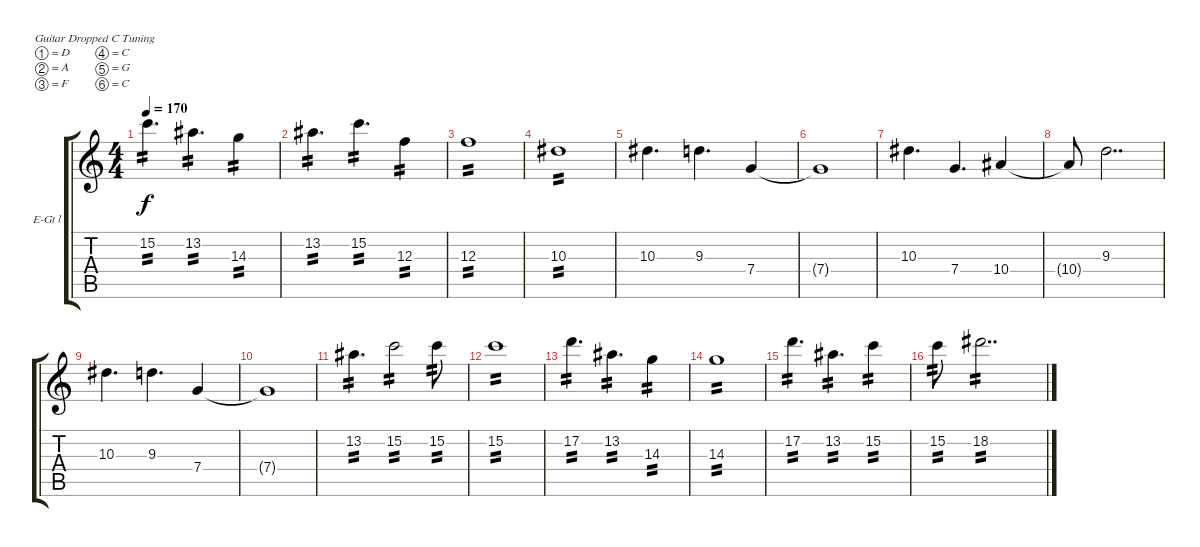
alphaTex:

\defaultSystemsLayout 4
\bracketExtendMode groupsimilarinstruments
\firstSystemTrackNameOrientation horizontal
\otherSystemsTrackNameOrientation horizontal
\track ("Guitar l" "E-Gt l") {instrument overdrivenguitar}
\staff {score tabs}
\tuning (D4 A3 F3 C3 G2 C2)
\ts (4 4)
\tempo 170
\clef g2
\ks c
15.2.4{d tp 2 dy f} 13.2.4{d tp 2} 14.3.4{tp 2} |
13.2.4{d tp 2} 15.2.4{d tp 2} 12.3.4{tp 2} |
12.3.1{tp 2} |
10.3.1{tp 2} |
10.3.4{d} 9.3.4{d} 7.4.4 |
7.4{t}.1 |
10.3.4{d} 7.4.4{d} 10.4.4 |
10.4{t}.8 9.3.2{dd} |
10.3.4{d} 9.3.4{d} 7.4.4 |
7.4{t}.1 |
13.2.4{d tp 2} 15.2.2{tp 2} 15.2.8{tp 2} |
15.2.1{tp 2} |
17.2.4{d tp 2} 13.2.4{d tp 2} 14.3.4{tp 2} |
14.3.1{tp 2} |
17.2.4{d tp 2} 13.2.4{d tp 2} 15.2.4{tp 2} |
15.2.8{tp 2} 18.2.2{dd tp 2}
